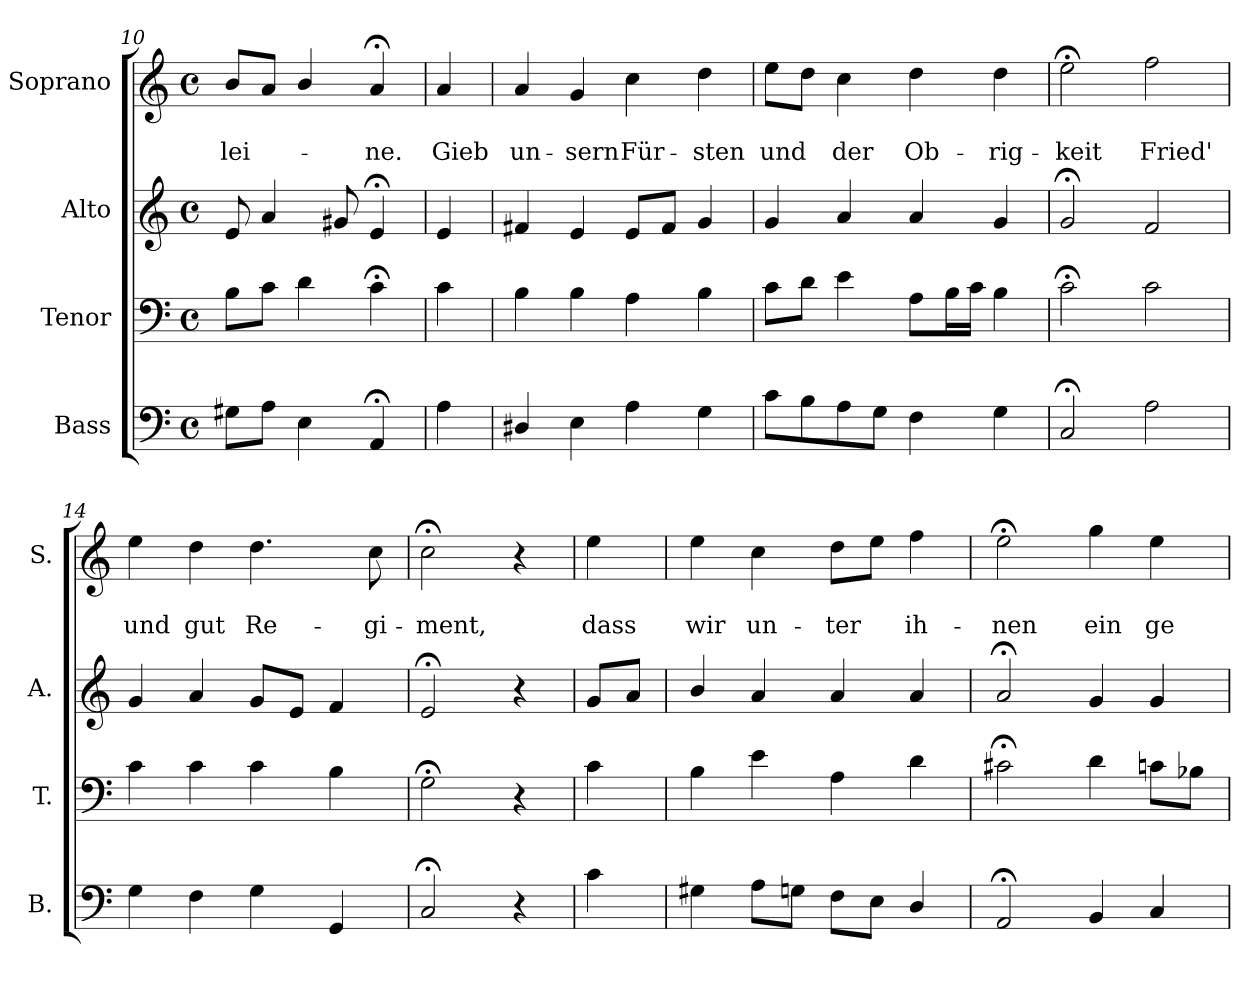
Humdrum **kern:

**kern	**kern	**kern	**kern	**text	**text
*part4	*part3	*part2	*part1	*part1	*part1
*staff4	*staff3	*staff2	*staff1	*staff1	*staff1
*I"Bass	*I"Tenor	*I"Alto	*I"Soprano	*	*
*I'B.	*I'T.	*I'A.	*I'S.	*	*
*clefF4	*clefF4	*clefG2	*clefG2	*	*
*k[]	*k[]	*k[]	*k[]	*	*
*	*	*	*a:	*	*
*M4/4	*M4/4	*M4/4	*M4/4	*	*
*met(c)	*met(c)	*met(c)	*met(c)	*	*
=10	=10	=10	=10	=10	=10
8G#X\L	8B\L	8e/	8b/L	.	-lei-
8A\J	8c\J	4a/	8a/J	.	.
4E\	4d\	.	4b/	.	.
.	.	8g#X/	.	.	.
4AA;</	4c;<\	4e;</	4a;</	.	-ne.
!!LO:PB:g=z
=10a	=10a	=10a	=10a	=10a	=10a
4A\	4c\	4e/	4a/	.	Gieb
=11	=11	=11	=11	=11	=11
4D#X/	4B\	4f#X/	4a/	.	un-
4E\	4B\	4e/	4g/	.	-sern
4A\	4A\	8e/L	4cc\	.	Für-
.	.	8f#/J	.	.	.
4G\	4B\	4g/	4dd\	.	-sten
=12	=12	=12	=12	=12	=12
8c\L	8c\L	4g/	8ee\L	.	und
8B\	8d\J	.	8dd\J	.	.
8A\	4e\	4a/	4cc\	.	der
8G\J	.	.	.	.	.
4F\	8A\L	4a/	4dd\	.	Ob-
.	16B\L	.	.	.	.
.	16c\JJ	.	.	.	.
4G\	4B\	4g/	4dd\	.	-rig-
=13	=13	=13	=13	=13	=13
2C;</	2c;<\	2g;</	2ee;<\	.	-keit
2A\	2c\	2f/	2ff\	.	Fried'
=14	=14	=14	=14	=14	=14
4G\	4c\	4g/	4ee\	.	und
4F\	4c\	4a/	4dd\	.	gut
4G\	4c\	8g/L	4.dd\	.	Re-
.	.	8e/J	.	.	.
4GG/	4B\	4f/	.	.	.
.	.	.	8cc\	.	-gi-
=15	=15	=15	=15	=15	=15
2C;</	2G;<\	2e;</	2cc;<\	.	-ment,
4r	4r	4r	4r	.	.
!!LO:LB:g=z
=15a	=15a	=15a	=15a	=15a	=15a
4c\	4c\	8g/L	4ee\	.	dass
.	.	8a/J	.	.	.
=16	=16	=16	=16	=16	=16
4G#X\	4B\	4b/	4ee\	.	wir
8A\L	4e\	4a/	4cc\	.	un-
8Gn\J	.	.	.	.	.
8F\L	4A\	4a/	8dd\L	.	-ter
8E\J	.	.	8ee\J	.	.
4D/	4d\	4a/	4ff\	.	ih-
=17	=17	=17	=17	=17	=17
2AA;</	2c#X;<\	2a;</	2ee;<\	.	-nen
4BB/	4d\	4g/	4gg\	.	ein
4C/	8cn\L	4g/	4ee\	.	ge-
.	8B-X\J	.	.	.	.
=	=	=	=	=	=
*-	*-	*-	*-	*-	*-
